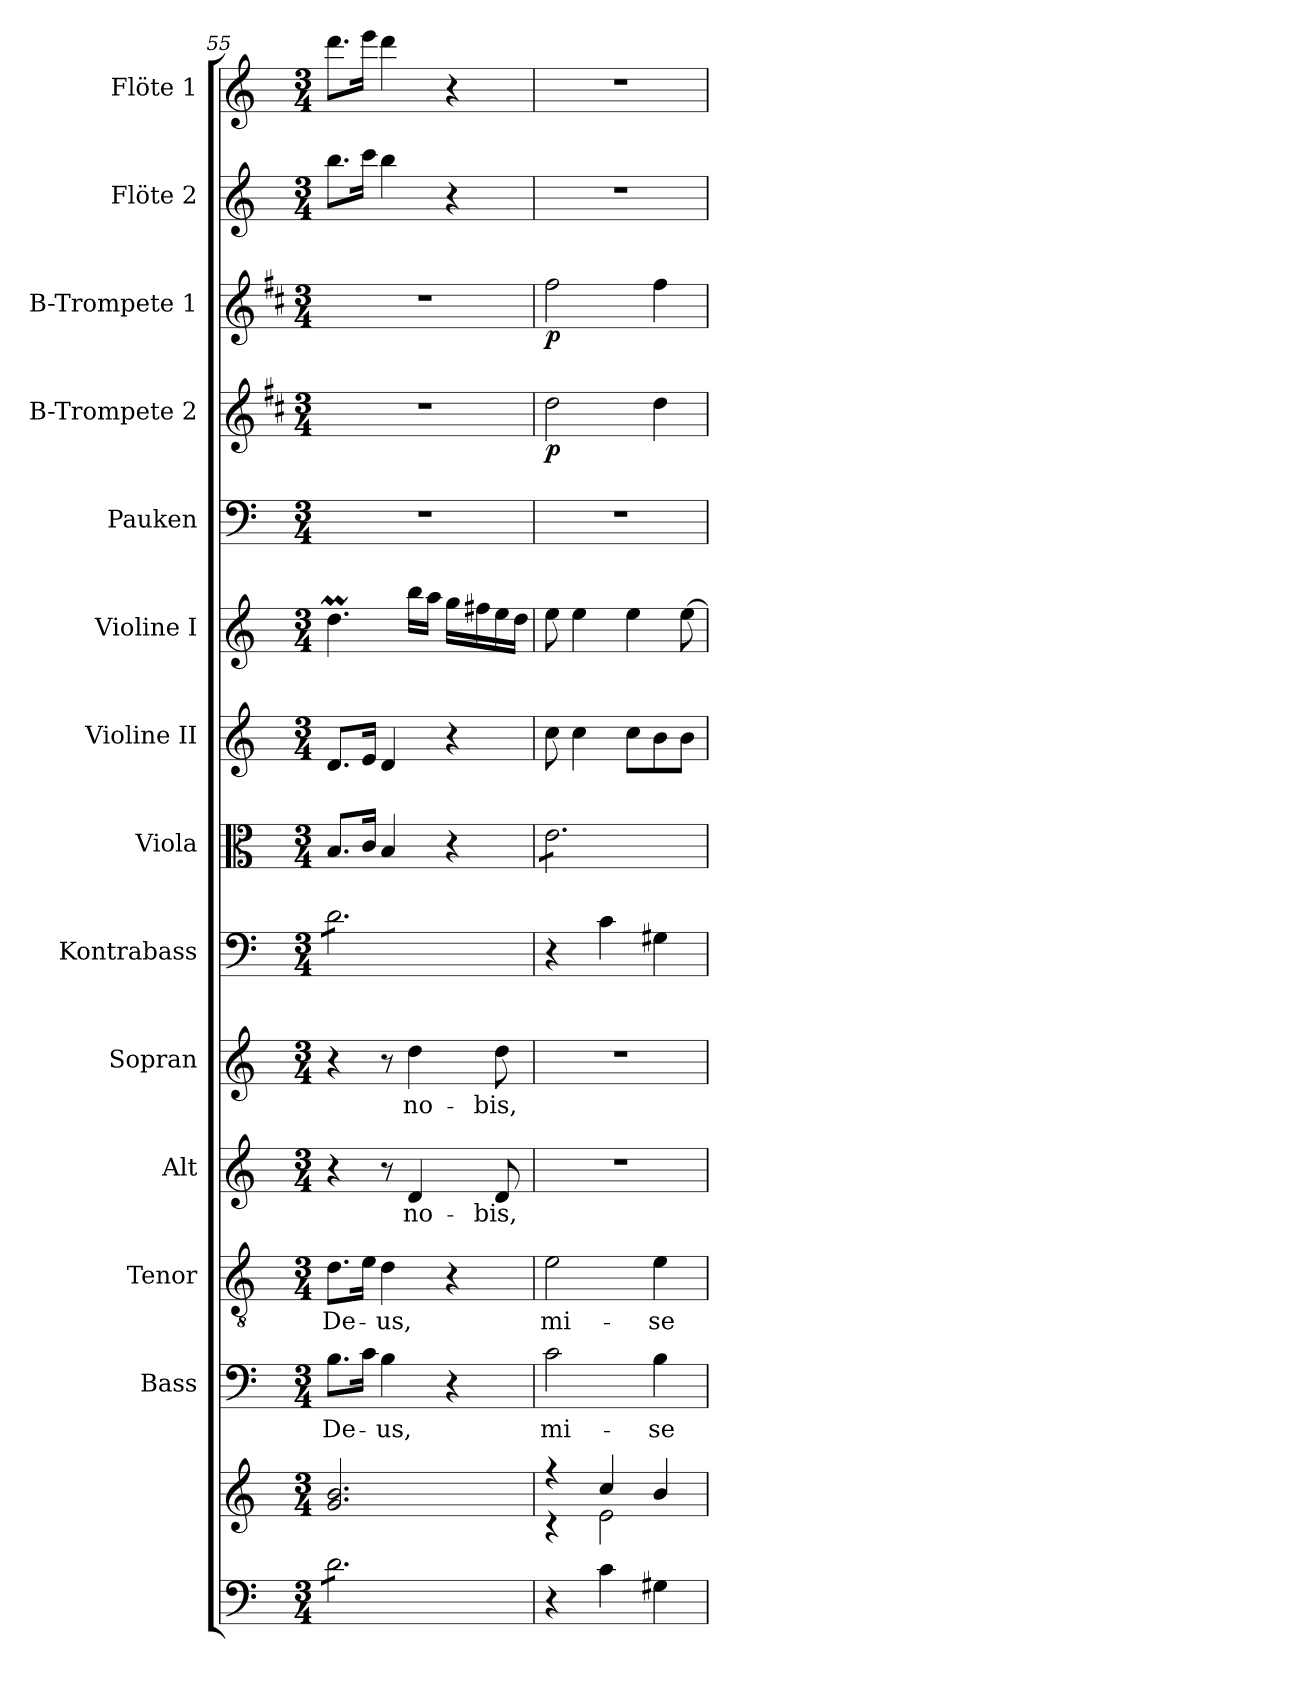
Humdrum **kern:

**kern	**kern	**kern	**text	**kern	**text	**kern	**text	**kern	**text	**kern	**kern	**kern	**kern	**kern	**kern	**dynam	**kern	**dynam	**kern	**kern
*part14	*part14	*part13	*part13	*part12	*part12	*part11	*part11	*part10	*part10	*part9	*part8	*part7	*part6	*part5	*part4	*part4	*part3	*part3	*part2	*part1
*staff15	*staff14	*staff13	*staff13	*staff12	*staff12	*staff11	*staff11	*staff10	*staff10	*staff9	*staff8	*staff7	*staff6	*staff5	*staff4	*staff4	*staff3	*staff3	*staff2	*staff1
*	*	*I"Bass	*	*I"Tenor	*	*I"Alt	*	*I"Sopran	*	*I"Kontrabass	*I"Viola	*I"Violine II	*I"Violine I	*I"Pauken	*I"B-Trompete 2	*	*I"B-Trompete 1	*	*I"Flöte 2	*I"Flöte 1
*	*	*I'B.	*	*I'T.	*	*I'A.	*	*I'S.	*	*I'Kb.	*I'Vla.	*I'Vl. II	*I'Vl. I	*I'Pk.	*I'B Trp. 2	*	*I'B Trp. 1	*	*I'Fl. 2	*I'Fl. 1
!!LO:PB:g=z
*clefF4	*clefG2	*clefF4	*	*clefGv2	*	*clefG2	*	*clefG2	*	*clefF4	*clefC3	*clefG2	*clefG2	*clefF4	*clefG2	*	*clefG2	*	*clefG2	*clefG2
*	*	*	*	*	*	*	*	*	*	*ITrd7c12	*	*	*	*	*ITrd1c2	*	*ITrd1c2	*	*	*
*k[]	*k[]	*k[]	*	*k[]	*	*k[]	*	*k[]	*	*k[]	*k[]	*k[]	*k[]	*k[]	*k[]	*	*k[]	*	*k[]	*k[]
*C:	*C:	*C:	*	*C:	*	*C:	*	*C:	*	*C:	*C:	*C:	*C:	*C:	*C:	*	*C:	*	*C:	*C:
*M3/4	*M3/4	*M3/4	*	*M3/4	*	*M3/4	*	*M3/4	*	*M3/4	*M3/4	*M3/4	*M3/4	*M3/4	*M3/4	*	*M3/4	*	*M3/4	*M3/4
=55	=55	=55	=55	=55	=55	=55	=55	=55	=55	=55	=55	=55	=55	=55	=55	=55	=55	=55	=55	=55
!	!	!	!LO:LY:b	!	!LO:LY:b	!	!	!	!	!	!	!	!	!	!	!	!	!	!	!
*tremolo	*	*	*	*	*	*	*	*	*	*	*	*	*	*	*	*	*	*	*	*
*	*	*	*	*	*	*	*	*	*	*tremolo	*	*	*	*	*	*	*	*	*	*
8d\L	2.g/ 2.b/	8.B\L	De-	8.d\L	De-	4r	.	4r	.	8D\L	8.B/L	8.d/L	4.ddM\	2.r	2.r	.	2.r	.	8.bb\L	8.ddd\L
8d\	.	.	.	.	.	.	.	.	.	8D\	.	.	.	.	.	.	.	.	.	.
.	.	16c\Jk	.	16e\Jk	.	.	.	.	.	.	16c/Jk	16e/Jk	.	.	.	.	.	.	16ccc\Jk	16eee\Jk
!	!	!	!LO:LY:b	!	!LO:LY:b	!	!	!	!	!	!	!	!	!	!	!	!	!	!	!
8d\	.	4B\	-us,	4d\	-us,	8r	.	8r	.	8D\	4B/	4d/	.	.	.	.	.	.	4bb\	4ddd\
!	!	!	!	!	!	!	!LO:LY:b	!	!LO:LY:b	!	!	!	!	!	!	!	!	!	!	!
8d\	.	.	.	.	.	4d/	no-	4dd\	no-	8D\	.	.	16bb\LL	.	.	.	.	.	.	.
.	.	.	.	.	.	.	.	.	.	.	.	.	16aa\JJ	.	.	.	.	.	.	.
8d\	.	4r	.	4r	.	.	.	.	.	8D\	4r	4r	16gg\LL	.	.	.	.	.	4r	4r
.	.	.	.	.	.	.	.	.	.	.	.	.	16ff#X\	.	.	.	.	.	.	.
!	!	!	!	!	!	!	!LO:LY:b	!	!LO:LY:b	!	!	!	!	!	!	!	!	!	!	!
8d\J	.	.	.	.	.	8d/	-bis,	8dd\	-bis,	8D\J	.	.	16ee\	.	.	.	.	.	.	.
*	*	*	*	*	*	*	*	*	*	*Xtremolo	*	*	*	*	*	*	*	*	*	*
*Xtremolo	*	*	*	*	*	*	*	*	*	*	*	*	*	*	*	*	*	*	*	*
.	.	.	.	.	.	.	.	.	.	.	.	.	16dd\JJ	.	.	.	.	.	.	.
=56	=56	=56	=56	=56	=56	=56	=56	=56	=56	=56	=56	=56	=56	=56	=56	=56	=56	=56	=56	=56
*	*^	*	*	*	*	*	*	*	*	*	*	*	*	*	*	*	*	*	*	*
!	!	!	!	!LO:LY:b	!	!LO:LY:b	!	!	!	!	!	!	!	!	!	!	!LO:DY:b	!	!LO:DY:b	!	!
*	*	*	*	*	*	*	*	*	*	*	*	*tremolo	*	*	*	*	*	*	*	*	*
4r	4r	4r	2c\	mi-	2e\	mi-	2.r	.	2.r	.	4r	8e\L	8cc\	8ee\	2.r	2cc\	p	2ee\	p	2.r	2.r
.	.	.	.	.	.	.	.	.	.	.	.	8e\	4cc\	4ee\	.	.	.	.	.	.	.
4c\	4cc/	2e\	.	.	.	.	.	.	.	.	4C\	8e\	.	.	.	.	.	.	.	.	.
.	.	.	.	.	.	.	.	.	.	.	.	8e\	8cc\L	4ee\	.	.	.	.	.	.	.
!	!	!	!	!LO:LY:b	!	!LO:LY:b	!	!	!	!	!	!	!	!	!	!	!	!	!	!	!
4G#X\	4b/	.	4B\	-se-	4e\	-se-	.	.	.	.	4GG#X\	8e\	8b\	.	.	4cc\	.	4ee\	.	.	.
.	.	.	.	.	.	.	.	.	.	.	.	8e\J	8b\J	[8ee\	.	.	.	.	.	.	.
*	*	*	*	*	*	*	*	*	*	*	*	*Xtremolo	*	*	*	*	*	*	*	*	*
*	*v	*v	*	*	*	*	*	*	*	*	*	*	*	*	*	*	*	*	*	*	*
=	=	=	=	=	=	=	=	=	=	=	=	=	=	=	=	=	=	=	=	=
*-	*-	*-	*-	*-	*-	*-	*-	*-	*-	*-	*-	*-	*-	*-	*-	*-	*-	*-	*-	*-
